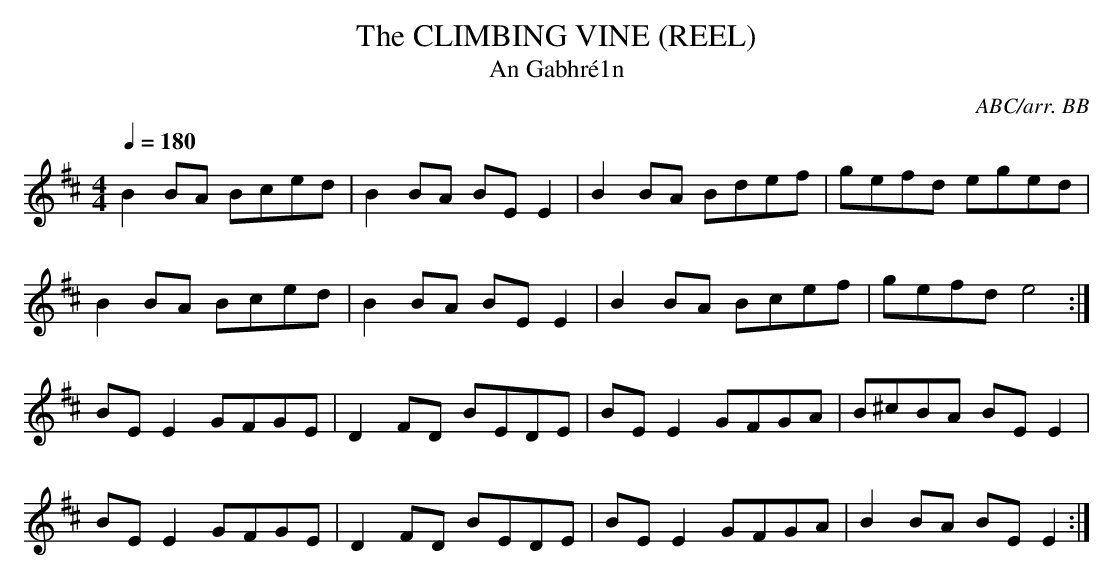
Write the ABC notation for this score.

X:1
T:CLIMBING VINE (REEL), The
T:An Gabhr\'e1n
C:ABC/arr. BB
Q:1/4=180
L:1/8
M:4/4
K:D
B2BA Bced|B2BA BE E2|B2BA Bdef|gefd eged|
B2 BA Bced|B2 BA BE E2|B2 BA Bcef|gefd e4 :|
BE E2 GFGE|D2FD BEDE|BE E2 GFGA|B^cBA BE E2|
BE E2 GFGE|D2FD BEDE|BE E2 GFGA|B2BA BEE2:|
